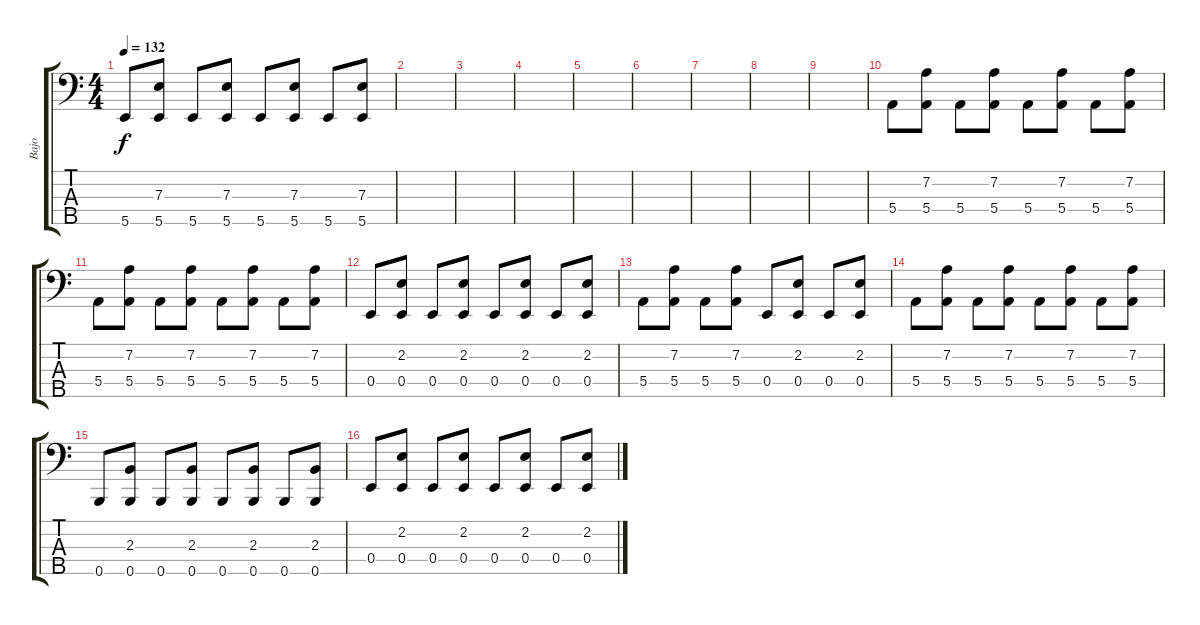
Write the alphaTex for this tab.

\track ("Bajo" "Bajo") {instrument electricbasspick}
\staff {score tabs}
\tuning (G2 D2 A1 E1 B0) {hide}
\ts (4 4)
\tempo 132
\clef f4
\ks c
5.5.8{dy f} (7.3 5.5).8 5.5.8 (7.3 5.5).8 5.5.8 (7.3 5.5).8 5.5.8 (7.3 5.5).8 |
|
|
|
|
|
|
|
|
5.4.8 (7.2 5.4).8 5.4.8 (7.2 5.4).8 5.4.8 (7.2 5.4).8 5.4.8 (7.2 5.4).8 |
5.4.8 (7.2 5.4).8 5.4.8 (7.2 5.4).8 5.4.8 (7.2 5.4).8 5.4.8 (7.2 5.4).8 |
0.4.8 (2.2 0.4).8 0.4.8 (2.2 0.4).8 0.4.8 (2.2 0.4).8 0.4.8 (2.2 0.4).8 |
5.4.8 (7.2 5.4).8 5.4.8 (7.2 5.4).8 0.4.8 (2.2 0.4).8 0.4.8 (2.2 0.4).8 |
5.4.8 (7.2 5.4).8 5.4.8 (7.2 5.4).8 5.4.8 (7.2 5.4).8 5.4.8 (7.2 5.4).8 |
0.5.8 (2.3 0.5).8 0.5.8 (2.3 0.5).8 0.5.8 (2.3 0.5).8 0.5.8 (2.3 0.5).8 |
0.4.8 (2.2 0.4).8 0.4.8 (2.2 0.4).8 0.4.8 (2.2 0.4).8 0.4.8 (2.2 0.4).8
